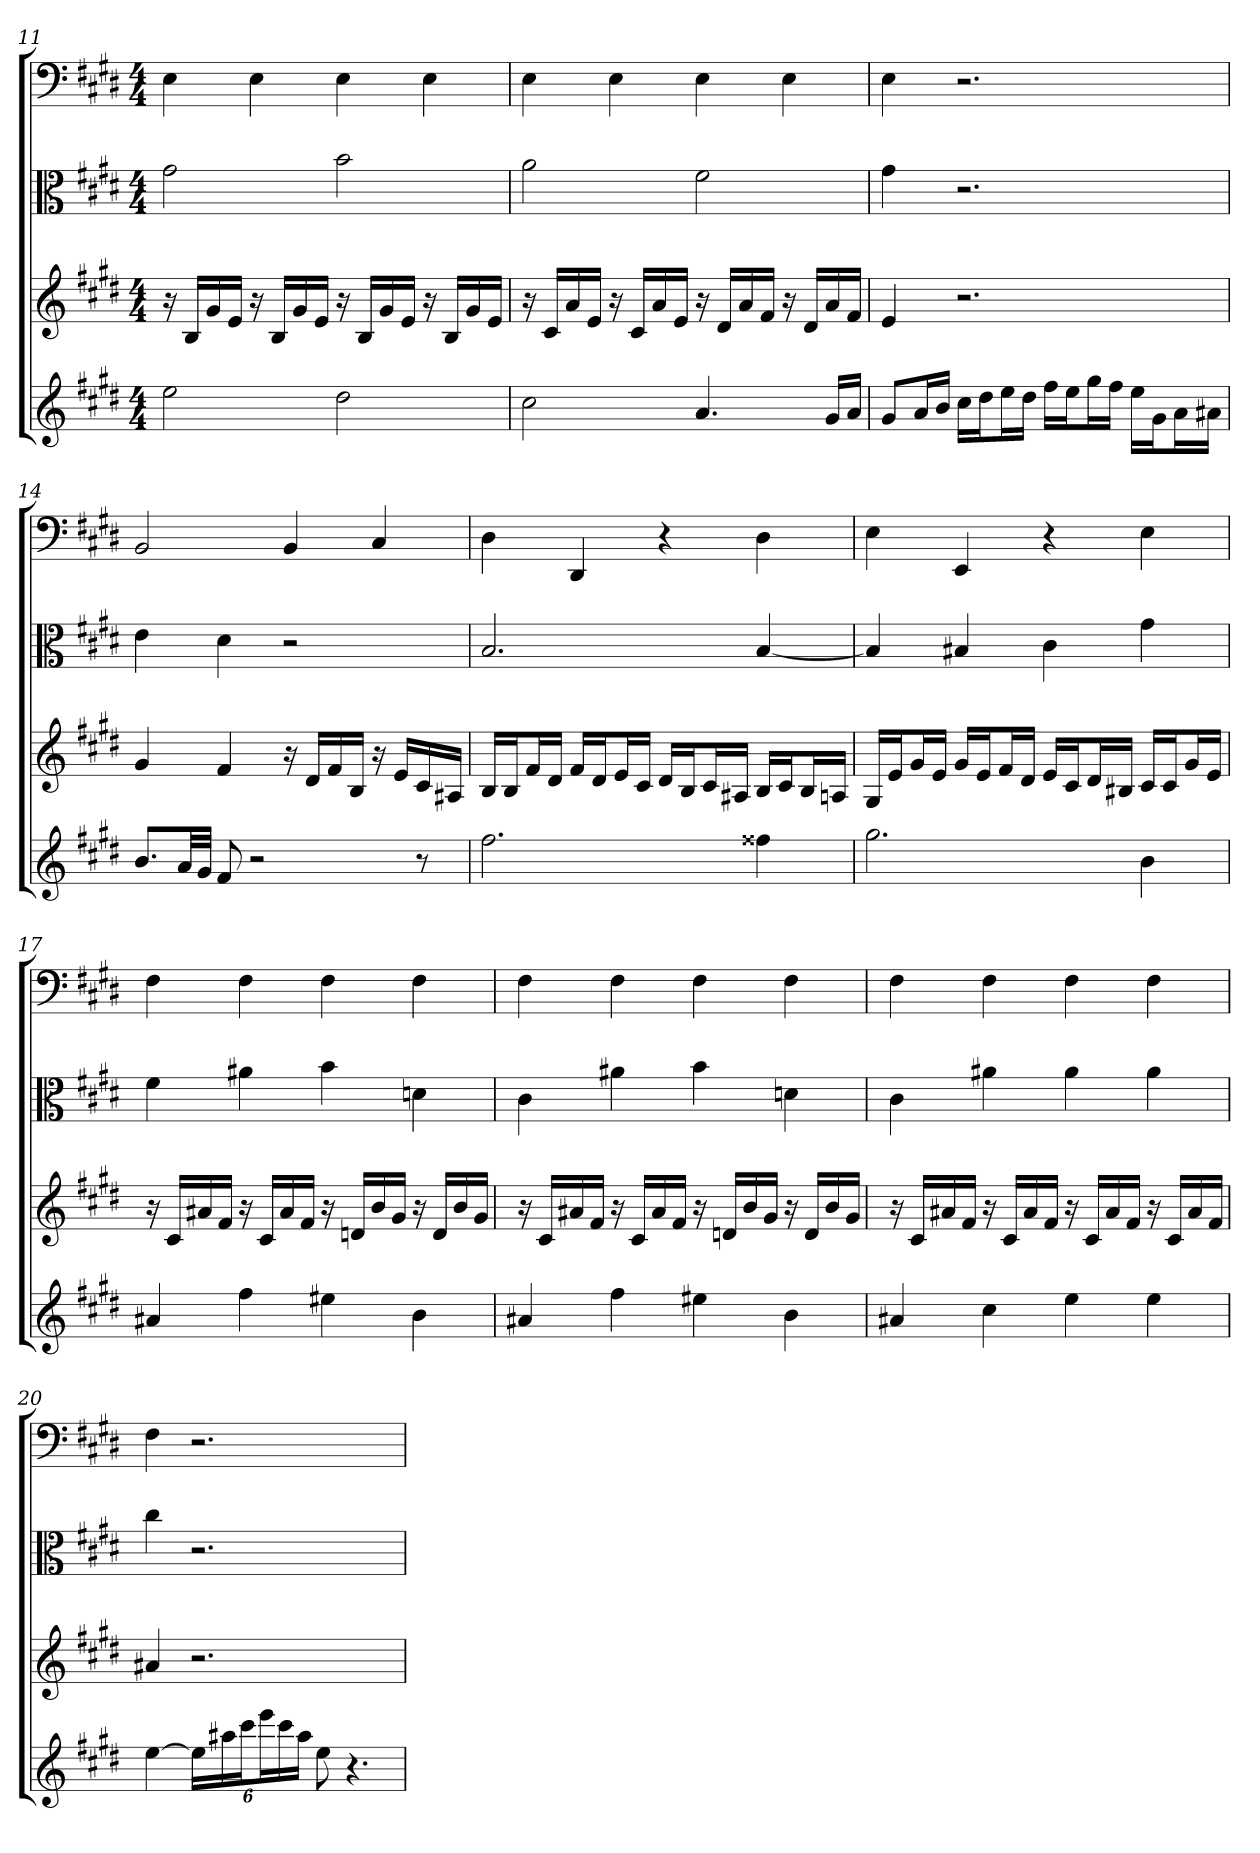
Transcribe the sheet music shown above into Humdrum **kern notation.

**kern	**kern	**kern	**kern
*part4	*part3	*part2	*part1
*staff4	*staff3	*staff2	*staff1
*	*	*clefC3	*clefF4
*k[f#c#g#d#]	*k[f#c#g#d#]	*k[f#c#g#d#]	*k[f#c#g#d#]
*E:	*E:	*E:	*E:
*M4/4	*M4/4	*M4/4	*M4/4
=11	=11	=11	=11
2ee	16r	2g#	4E
.	16BLL	.	.
.	16g#	.	.
.	16eJJ	.	.
.	16r	.	4E
.	16BLL	.	.
.	16g#	.	.
.	16eJJ	.	.
2dd#	16r	2b	4E
.	16BLL	.	.
.	16g#	.	.
.	16eJJ	.	.
.	16r	.	4E
.	16BLL	.	.
.	16g#	.	.
.	16eJJ	.	.
=12	=12	=12	=12
2cc#	16r	2a	4E
.	16c#LL	.	.
.	16a	.	.
.	16eJJ	.	.
.	16r	.	4E
.	16c#LL	.	.
.	16a	.	.
.	16eJJ	.	.
4.a	16r	2f#	4E
.	16d#LL	.	.
.	16a	.	.
.	16f#JJ	.	.
.	16r	.	4E
.	16d#LL	.	.
16g#LL	16a	.	.
16aJJ	16f#JJ	.	.
=13	=13	=13	=13
8g#L	4e	4g#	4E
16aL	.	.	.
16bJJ	.	.	.
16cc#LL	2.r	2.r	2.r
16dd#J	.	.	.
16eeL	.	.	.
16dd#JJ	.	.	.
16ff#LL	.	.	.
16eeJ	.	.	.
16gg#L	.	.	.
16ff#JJ	.	.	.
16eeLL	.	.	.
16g#J	.	.	.
16aL	.	.	.
16a#XJJ	.	.	.
=14	=14	=14	=14
8.bL	4g#	4e	2BB
32aLL	.	.	.
32g#JJJ	.	.	.
8f#	4f#	4d#	.
2r	.	.	.
.	16r	2r	4BB
.	16d#LL	.	.
.	16f#	.	.
.	16BJJ	.	.
.	16r	.	4C#
.	16eLL	.	.
8r	16c#	.	.
.	16A#XJJ	.	.
=15	=15	=15	=15
2.ff#	16BLL	2.B	4D#
.	16BJ	.	.
.	16f#L	.	.
.	16d#JJ	.	.
.	16f#LL	.	4DD#
.	16d#J	.	.
.	16eL	.	.
.	16c#JJ	.	.
.	16d#LL	.	4r
.	16BJ	.	.
.	16c#L	.	.
.	16A#XJJ	.	.
4ff##X	16BLL	[4B	4D#
.	16c#J	.	.
.	16BL	.	.
.	16AnJJ	.	.
=16	=16	=16	=16
2.gg#	16G#LL	4B]	4E
.	16eJ	.	.
.	16g#L	.	.
.	16eJJ	.	.
.	16g#LL	4B#X	4EE
.	16eJ	.	.
.	16f#L	.	.
.	16d#JJ	.	.
.	16eLL	4c#	4r
.	16c#J	.	.
.	16d#L	.	.
.	16B#XJJ	.	.
4b	16c#LL	4g#	4E
.	16c#J	.	.
.	16g#L	.	.
.	16eJJ	.	.
=17	=17	=17	=17
4a#X	16r	4f#	4F#
.	16c#LL	.	.
.	16a#X	.	.
.	16f#JJ	.	.
4ff#	16r	4a#X	4F#
.	16c#LL	.	.
.	16a#	.	.
.	16f#JJ	.	.
4ee#X	16r	4b	4F#
.	16dnLL	.	.
.	16b	.	.
.	16g#JJ	.	.
4b	16r	4dn	4F#
.	16dLL	.	.
.	16b	.	.
.	16g#JJ	.	.
=18	=18	=18	=18
4a#X	16r	4c#	4F#
.	16c#LL	.	.
.	16a#X	.	.
.	16f#JJ	.	.
4ff#	16r	4a#X	4F#
.	16c#LL	.	.
.	16a#	.	.
.	16f#JJ	.	.
4ee#X	16r	4b	4F#
.	16dnLL	.	.
.	16b	.	.
.	16g#JJ	.	.
4b	16r	4dn	4F#
.	16dLL	.	.
.	16b	.	.
.	16g#JJ	.	.
=19	=19	=19	=19
4a#X	16r	4c#	4F#
.	16c#LL	.	.
.	16a#X	.	.
.	16f#JJ	.	.
4cc#	16r	4a#X	4F#
.	16c#LL	.	.
.	16a#	.	.
.	16f#JJ	.	.
4ee	16r	4a#	4F#
.	16c#LL	.	.
.	16a#	.	.
.	16f#JJ	.	.
4ee	16r	4a#	4F#
.	16c#LL	.	.
.	16a#	.	.
.	16f#JJ	.	.
=20	=20	=20	=20
[4ee	4a#X	4cc#	4F#
24eeLL]	2.r	2.r	2.r
24aa#X	.	.	.
24ccc#J	.	.	.
24eeeL	.	.	.
24ccc#	.	.	.
24aa#JJ	.	.	.
8ee	.	.	.
4.r	.	.	.
=	=	=	=
*-	*-	*-	*-
